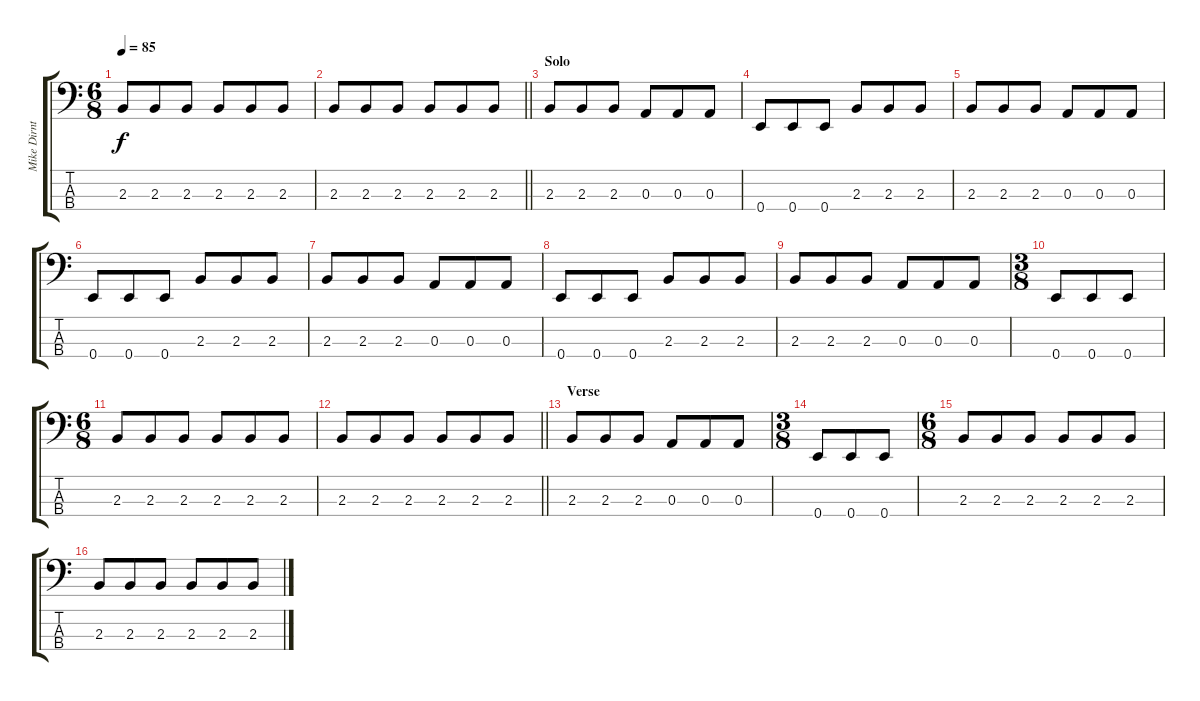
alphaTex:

\track ("Mike Dirnt" "Mike Dirnt") {instrument electricbassfinger}
\staff {score tabs}
\tuning (G2 D2 A1 E1) {hide}
\ts (6 8)
\tempo 85
\clef f4
\ks c
2.3.8{dy f} 2.3.8 2.3.8 2.3.8 2.3.8 2.3.8 |
\barLineRight lightlight
2.3.8 2.3.8 2.3.8 2.3.8 2.3.8 2.3.8 |
\section ("" "Solo")
2.3.8 2.3.8 2.3.8 0.3.8 0.3.8 0.3.8 |
0.4.8 0.4.8 0.4.8 2.3.8 2.3.8 2.3.8 |
2.3.8 2.3.8 2.3.8 0.3.8 0.3.8 0.3.8 |
0.4.8 0.4.8 0.4.8 2.3.8 2.3.8 2.3.8 |
2.3.8 2.3.8 2.3.8 0.3.8 0.3.8 0.3.8 |
0.4.8 0.4.8 0.4.8 2.3.8 2.3.8 2.3.8 |
2.3.8 2.3.8 2.3.8 0.3.8 0.3.8 0.3.8 |
\ts (3 8)
0.4.8 0.4.8 0.4.8 |
\ts (6 8)
2.3.8 2.3.8 2.3.8 2.3.8 2.3.8 2.3.8 |
\barLineRight lightlight
2.3.8 2.3.8 2.3.8 2.3.8 2.3.8 2.3.8 |
\section ("" "Verse ")
2.3.8 2.3.8 2.3.8 0.3.8 0.3.8 0.3.8 |
\ts (3 8)
0.4.8 0.4.8 0.4.8 |
\ts (6 8)
2.3.8 2.3.8 2.3.8 2.3.8 2.3.8 2.3.8 |
2.3.8 2.3.8 2.3.8 2.3.8 2.3.8 2.3.8
